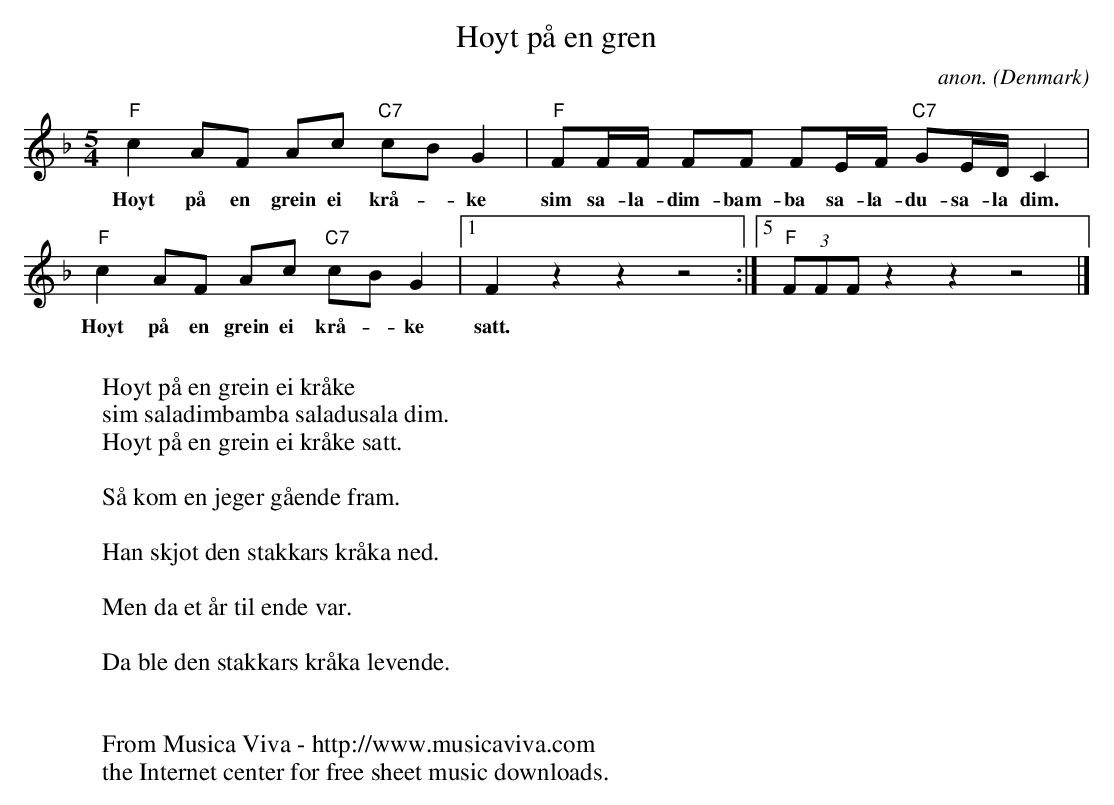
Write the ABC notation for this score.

X:1
T:H\oyt p\aa en gren
C:anon.
O:Denmark
M:5/4
L:1/8
K:F
"F"c2 AF Ac "C7"cB G2|"F"FF/F/ FF FE/F/ "C7"GE/D/ C2|
w:H\oyt p\aa en grein ei kr\aa--ke sim sa-la-dim-bam-ba sa-la-du-sa-la dim.
"F"c2 AF Ac "C7"cB G2|[1F2 z2 z2 z4:|[5"F"(3FFF z2 z2 z4|]
w:H\oyt p\aa en grein ei kr\aa--ke satt. ****
W:
W:H\oyt p\aa en grein ei kr\aake
W:  sim saladimbamba saladusala dim.
W:H\oyt p\aa en grein ei kr\aake satt.
W:
W:S\aa kom en jeger g\aaende fram.
W:
W:Han skj\ot den stakkars kr\aaka ned.
W:
W:Men da et \aar til ende var.
W:
W:Da ble den stakkars kr\aaka levende.
W:
W:
W:  From Musica Viva - http://www.musicaviva.com
W:  the Internet center for free sheet music downloads.
